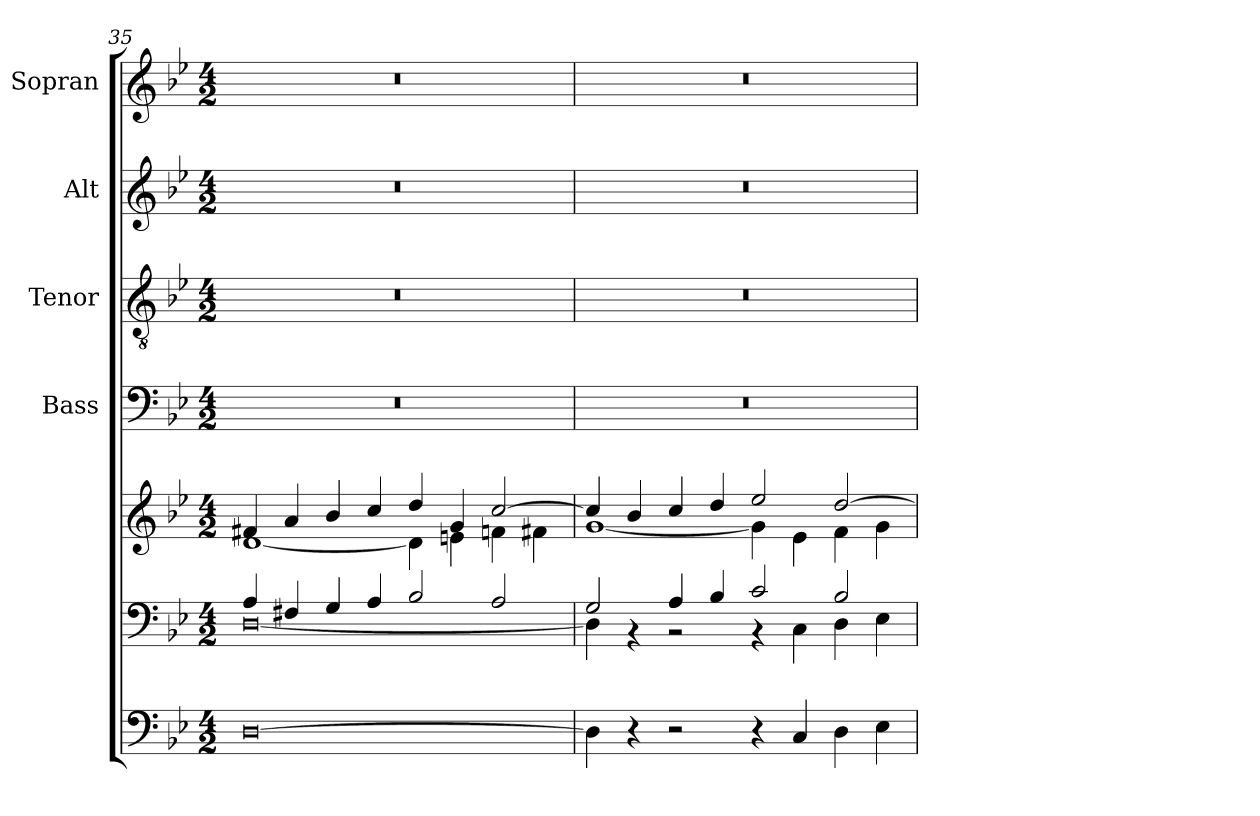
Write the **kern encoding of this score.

**kern	**kern	**kern	**kern	**kern	**kern	**kern
*part6	*part5	*part5	*part4	*part3	*part2	*part1
*staff7	*staff6	*staff5	*staff4	*staff3	*staff2	*staff1
*	*	*	*I"Bass	*I"Tenor	*I"Alt	*I"Sopran
*	*	*	*I'B.	*I'T.	*I'A.	*I'S.
*clefF4	*clefF4	*clefG2	*clefF4	*clefGv2	*clefG2	*clefG2
*k[b-e-]	*k[b-e-]	*k[b-e-]	*k[b-e-]	*k[b-e-]	*k[b-e-]	*k[b-e-]
*B-:	*B-:	*B-:	*B-:	*B-:	*B-:	*B-:
*M4/2	*M4/2	*M4/2	*M4/2	*M4/2	*M4/2	*M4/2
=35	=35	=35	=35	=35	=35	=35
*	*^	*^	*	*	*	*
[0D	4A/	[<0D	4f#X/	[<1d	0r	0r	0r	0r
.	4F#X/	.	4a/	.	.	.	.	.
.	4G/	.	4b-/	.	.	.	.	.
.	4A/	.	4cc/	.	.	.	.	.
.	2B-/	.	4dd/	4d\]	.	.	.	.
.	.	.	4g/	4en\	.	.	.	.
.	2A/	.	[>2cc/	4fn\	.	.	.	.
.	.	.	.	4f#X\	.	.	.	.
=36	=36	=36	=36	=36	=36	=36	=36	=36
4D\]	2G/	4D\]	4cc/]	[<1g	0r	0r	0r	0r
4r	.	4rBB	4b-/	.	.	.	.	.
2r	4A/	2rBB	4cc/	.	.	.	.	.
.	4B-/	.	4dd/	.	.	.	.	.
4r	2c/	4rBB	2ee-/	4g\]	.	.	.	.
4C/	.	4C\	.	4e-\	.	.	.	.
4D\	2B-/	4D\	[>2dd/	4f\	.	.	.	.
4E-\	.	4E-\	.	4g\	.	.	.	.
*	*v	*v	*	*	*	*	*	*
*	*	*v	*v	*	*	*	*
=	=	=	=	=	=	=
*-	*-	*-	*-	*-	*-	*-
